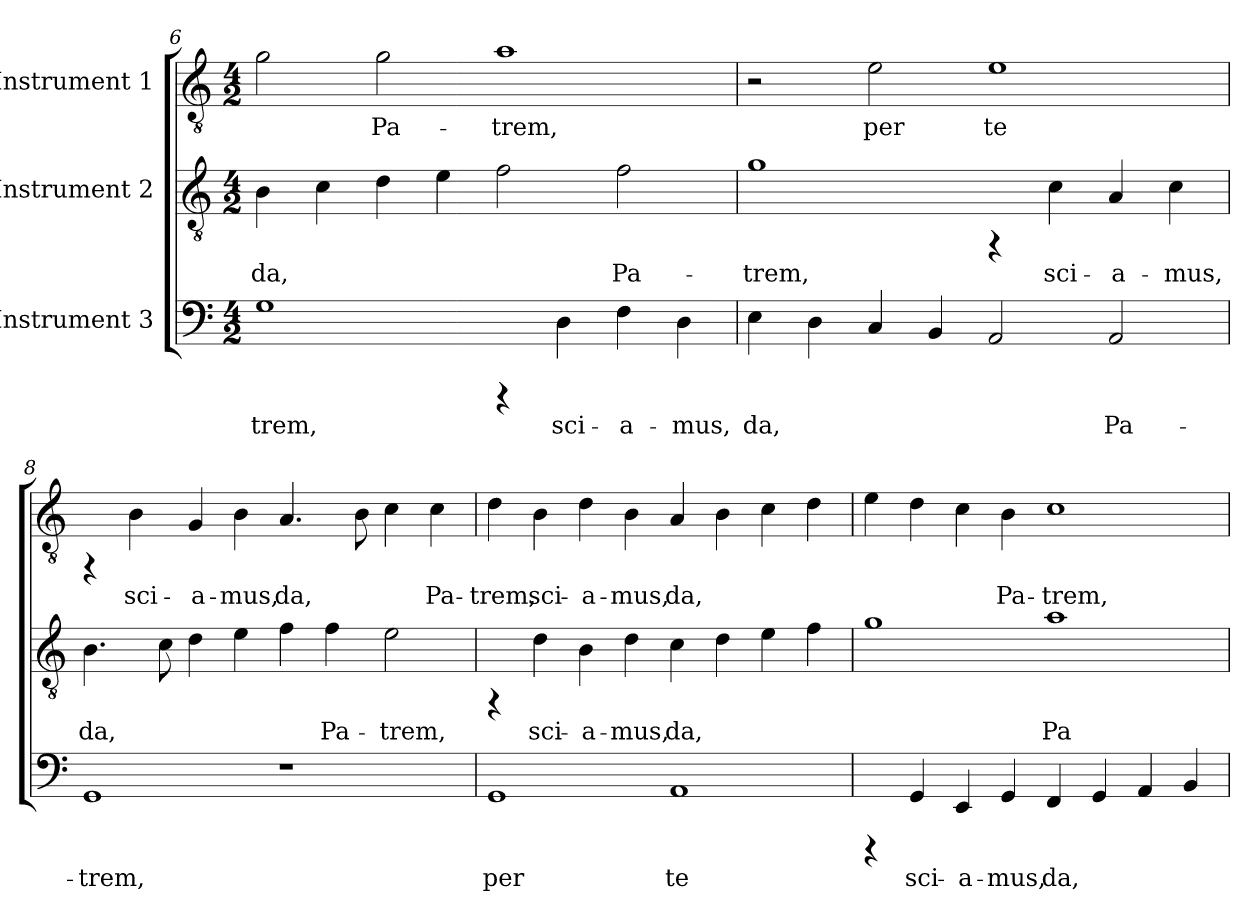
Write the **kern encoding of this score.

**kern	**text	**kern	**text	**kern	**text
*part3	*part3	*part2	*part2	*part1	*part1
*staff3	*staff3	*staff2	*staff2	*staff1	*staff1
*I"Instrument 3	*	*I"Instrument 2	*	*I"Instrument 1	*
*clefF4	*	*clefGv2	*	*clefGv2	*
*k[]	*	*k[]	*	*k[]	*
*C:	*	*C:	*	*C:	*
*M4/2	*	*M4/2	*	*M4/2	*
=6	=6	=6	=6	=6	=6
!	!LO:LY:b:cj	!	!LO:LY:b:cj	!	!LO:LY:b:cj
1G	-trem,	4B\	da,	2g\	.
!	!	!	!LO:LY:b:cj	!	!
.	.	4c\	.	.	.
!	!	!	!LO:LY:b:cj	!	!LO:LY:b:cj
.	.	4d\	.	2g\	Pa-
!	!	!	!LO:LY:b:cj	!	!
.	.	4e\	.	.	.
!	!	!	!LO:LY:b:cj	!	!LO:LY:b:cj
4rCCC	.	2f\	.	1a	-trem,
!	!LO:LY:b:cj	!	!	!	!
4D\	sci-	.	.	.	.
!	!LO:LY:b:cj	!	!LO:LY:b:cj	!	!
4F\	-a-	2f\	Pa-	.	.
!	!LO:LY:b:cj	!	!	!	!
4D\	-mus,	.	.	.	.
=7	=7	=7	=7	=7	=7
!	!LO:LY:b:cj	!	!LO:LY:b:cj	!	!
4E\	da,	1g	-trem,	2r	.
!	!LO:LY:b:cj	!	!	!	!
4D\	.	.	.	.	.
!	!LO:LY:b:cj	!	!	!	!LO:LY:b:cj
4C/	.	.	.	2e\	per
!	!LO:LY:b:cj	!	!	!	!
4BB/	.	.	.	.	.
!	!LO:LY:b:cj	!	!	!	!LO:LY:b:cj
2AA/	.	4rFF	.	1e	te
!	!	!	!LO:LY:b:cj	!	!
.	.	4c\	sci-	.	.
!	!LO:LY:b:cj	!	!LO:LY:b:cj	!	!
2AA/	Pa-	4A/	-a-	.	.
!	!	!	!LO:LY:b:cj	!	!
.	.	4c\	-mus,	.	.
=8	=8	=8	=8	=8	=8
!	!LO:LY:b:cj	!	!LO:LY:b:cj	!	!
1GG	-trem,	4.B\	da,	4rFF	.
!	!	!	!	!	!LO:LY:b:cj
.	.	.	.	4B\	sci-
!	!	!	!LO:LY:b:cj	!	!
.	.	8c\	.	.	.
!	!	!	!LO:LY:b:cj	!	!LO:LY:b:cj
.	.	4d\	.	4G/	-a-
!	!	!	!LO:LY:b:cj	!	!LO:LY:b:cj
.	.	4e\	.	4B\	-mus,
!	!	!	!LO:LY:b:cj	!	!LO:LY:b:cj
1r	.	4f\	.	4.A/	da,
!	!	!	!LO:LY:b:cj	!	!
.	.	4f\	Pa-	.	.
!	!	!	!	!	!LO:LY:b:cj
.	.	.	.	8B\	.
!	!	!	!LO:LY:b:cj	!	!LO:LY:b:cj
.	.	2e\	-trem,	4c\	.
!	!	!	!	!	!LO:LY:b:cj
.	.	.	.	4c\	Pa-
!!LO:LB:g=z
=9	=9	=9	=9	=9	=9
!	!LO:LY:b:cj	!	!	!	!LO:LY:b:cj
1GG	per	4rFF	.	4d\	-trem,
!	!	!	!LO:LY:b:cj	!	!LO:LY:b:cj
.	.	4d\	sci-	4B\	sci-
!	!	!	!LO:LY:b:cj	!	!LO:LY:b:cj
.	.	4B\	-a-	4d\	-a-
!	!	!	!LO:LY:b:cj	!	!LO:LY:b:cj
.	.	4d\	-mus,	4B\	-mus,
!	!LO:LY:b:cj	!	!LO:LY:b:cj	!	!LO:LY:b:cj
1AA	te	4c\	da,	4A/	da,
!	!	!	!LO:LY:b:cj	!	!LO:LY:b:cj
.	.	4d\	.	4B\	.
!	!	!	!LO:LY:b:cj	!	!LO:LY:b:cj
.	.	4e\	.	4c\	.
!	!	!	!LO:LY:b:cj	!	!LO:LY:b:cj
.	.	4f\	.	4d\	.
=10	=10	=10	=10	=10	=10
!	!	!	!LO:LY:b:cj	!	!LO:LY:b:cj
4rCCC	.	1g	.	4e\	.
!	!LO:LY:b:cj	!	!	!	!LO:LY:b:cj
4GG/	sci-	.	.	4d\	.
!	!LO:LY:b:cj	!	!	!	!LO:LY:b:cj
4EE/	-a-	.	.	4c\	.
!	!LO:LY:b:cj	!	!	!	!LO:LY:b:cj
4GG/	-mus,	.	.	4B\	Pa-
!	!LO:LY:b:cj	!	!LO:LY:b:cj	!	!LO:LY:b:cj
4FF/	da,	1a	Pa-	1c	-trem,
!	!LO:LY:b:cj	!	!	!	!
4GG/	.	.	.	.	.
!	!LO:LY:b:cj	!	!	!	!
4AA/	.	.	.	.	.
!	!LO:LY:b:cj	!	!	!	!
4BB/	.	.	.	.	.
=	=	=	=	=	=
*-	*-	*-	*-	*-	*-
